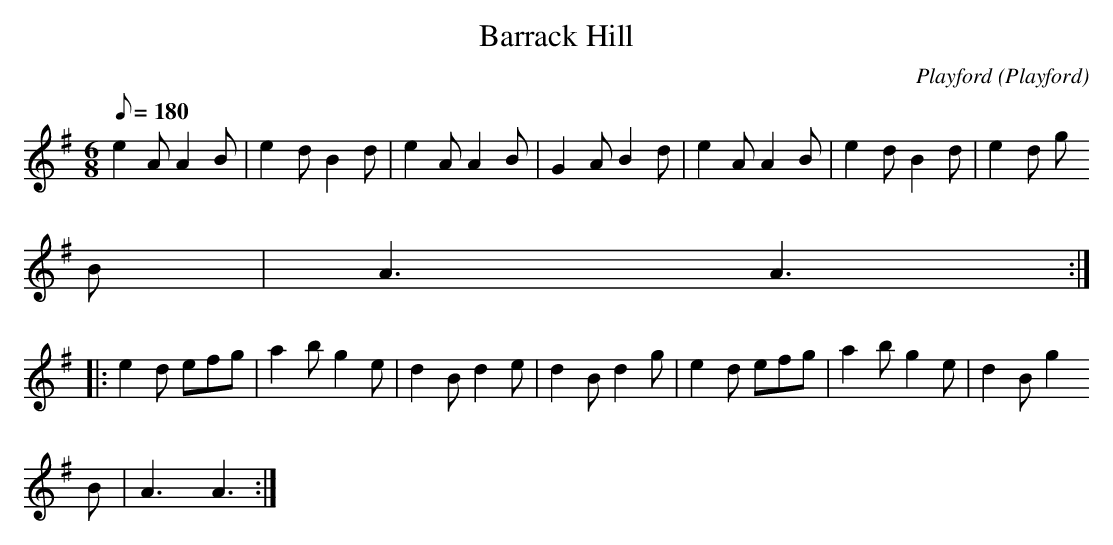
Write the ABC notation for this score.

X:1
T:Barrack Hill
M:6/8
L:1/8
Q:180
C:Playford
O:Playford
K:G
e2 A A2 B| e2 d B2 d| e2 A A2 B| G2 A B2 d| e2 A A2 B |e2 d B2 d| e2 d g
2 B |A3 A3 ::
e2 d efg| a2 b g2 e| d2 B d2 e| d2 B d2 g| e2 d efg | a2 b g2 e| d2 B g2
 B| A3 A3 :|
